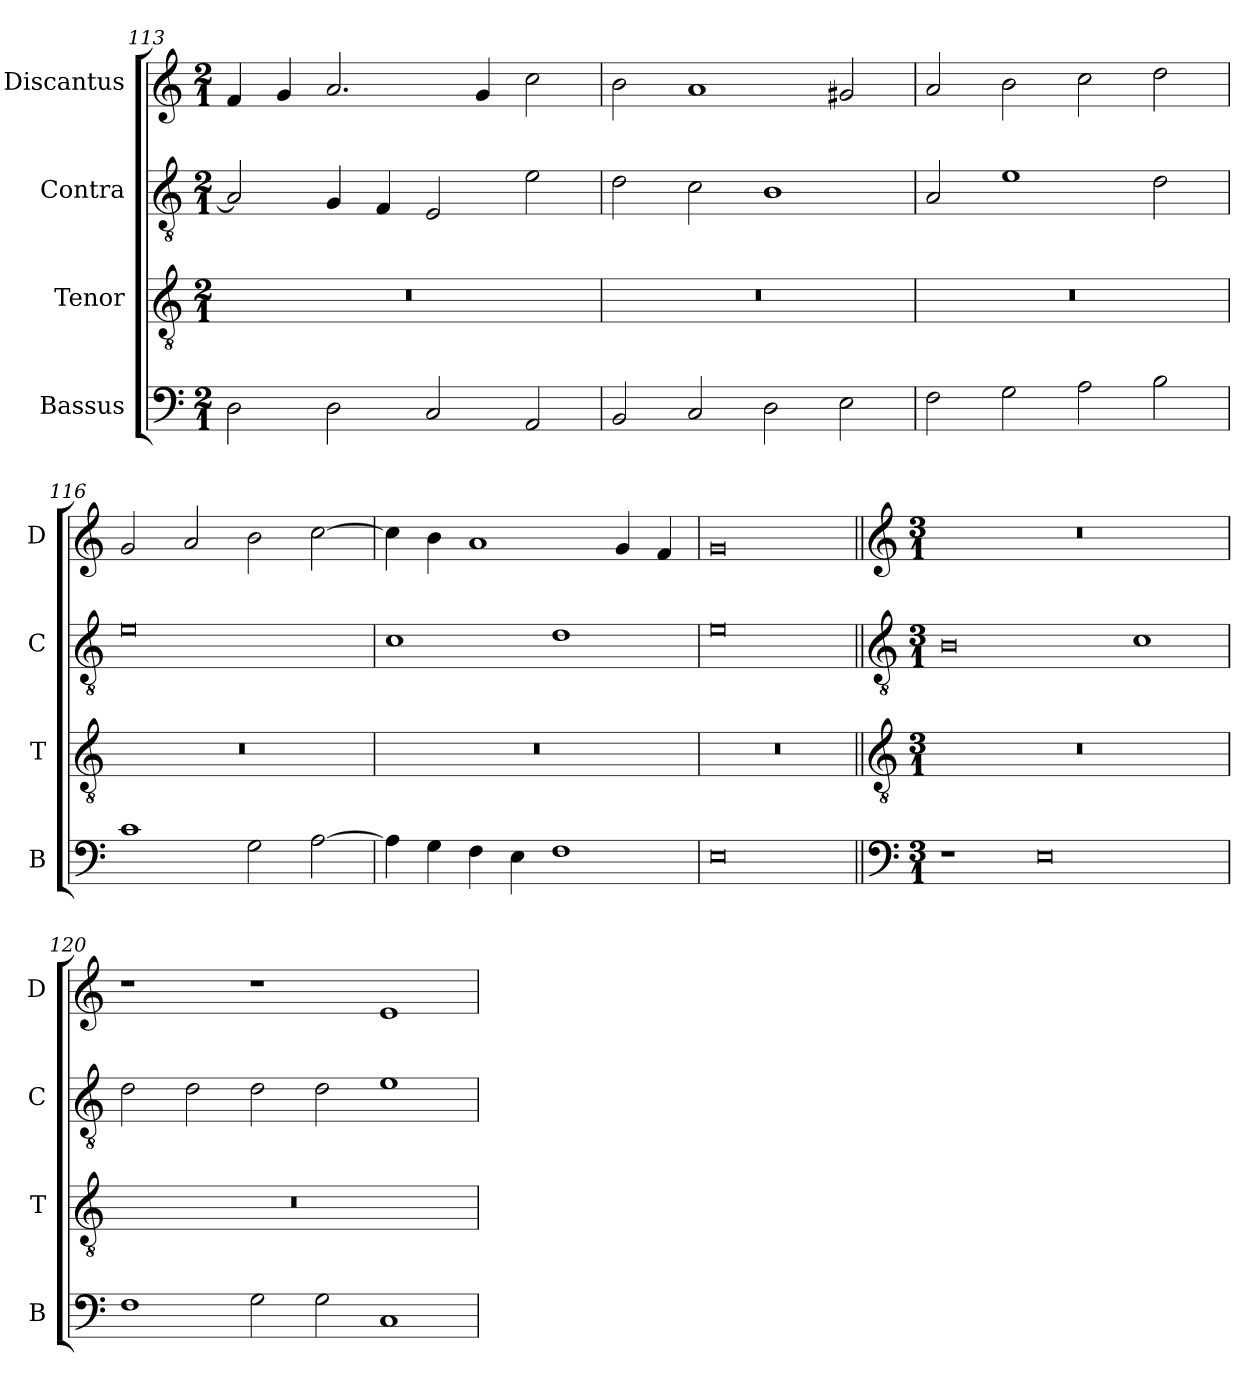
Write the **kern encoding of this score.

**kern	**kern	**kern	**kern
*part4	*part3	*part2	*part1
*staff4	*staff3	*staff2	*staff1
*I"Bassus	*I"Tenor	*I"Contra	*I"Discantus
*I'B	*I'T	*I'C	*I'D
*clefF4	*clefGv2	*clefGv2	*clefG2
*k[]	*k[]	*k[]	*k[]
*M2/1	*M2/1	*M2/1	*M2/1
=113	=113	=113	=113
2D\	0r	2A/]	4f/
.	.	.	4g/
2D\	.	4G/	2.a/
.	.	4F/	.
2C/	.	2E/	.
.	.	.	4g/
2AA/	.	2e\	2cc\
=114	=114	=114	=114
2BB/	0r	2d\	2b\
2C/	.	2c\	1a
2D\	.	1B	.
2E\	.	.	2g#X/
=115	=115	=115	=115
2F\	0r	2A/	2a/
2G\	.	1e	2b\
2A\	.	.	2cc\
2B\	.	2d\	2dd\
=116	=116	=116	=116
1c	0r	0e	2g/
.	.	.	2a/
2G\	.	.	2b\
[2A\	.	.	[2cc\
=117	=117	=117	=117
4A\]	0r	1c	4cc\]
4G\	.	.	4b\
4F\	.	.	1a
4E\	.	.	.
1F	.	1d	.
.	.	.	4g/
.	.	.	4f/
=118	=118	=118	=118
0E	0r	0e	0g
!!LO:LB:g=z
=119||	=119||	=119||	=119||
*clefF4	*clefGv2	*clefGv2	*clefG2
*k[]	*k[]	*k[]	*k[]
*M3/1	*M3/1	*M3/1	*M3/1
1r	0.r	0B	0.r
0E	.	.	.
.	.	1c	.
=120	=120	=120	=120
1F	0.r	2d\	1r
.	.	2d\	.
2G\	.	2d\	1r
2G\	.	2d\	.
1C	.	1e	1e
=	=	=	=
*-	*-	*-	*-
